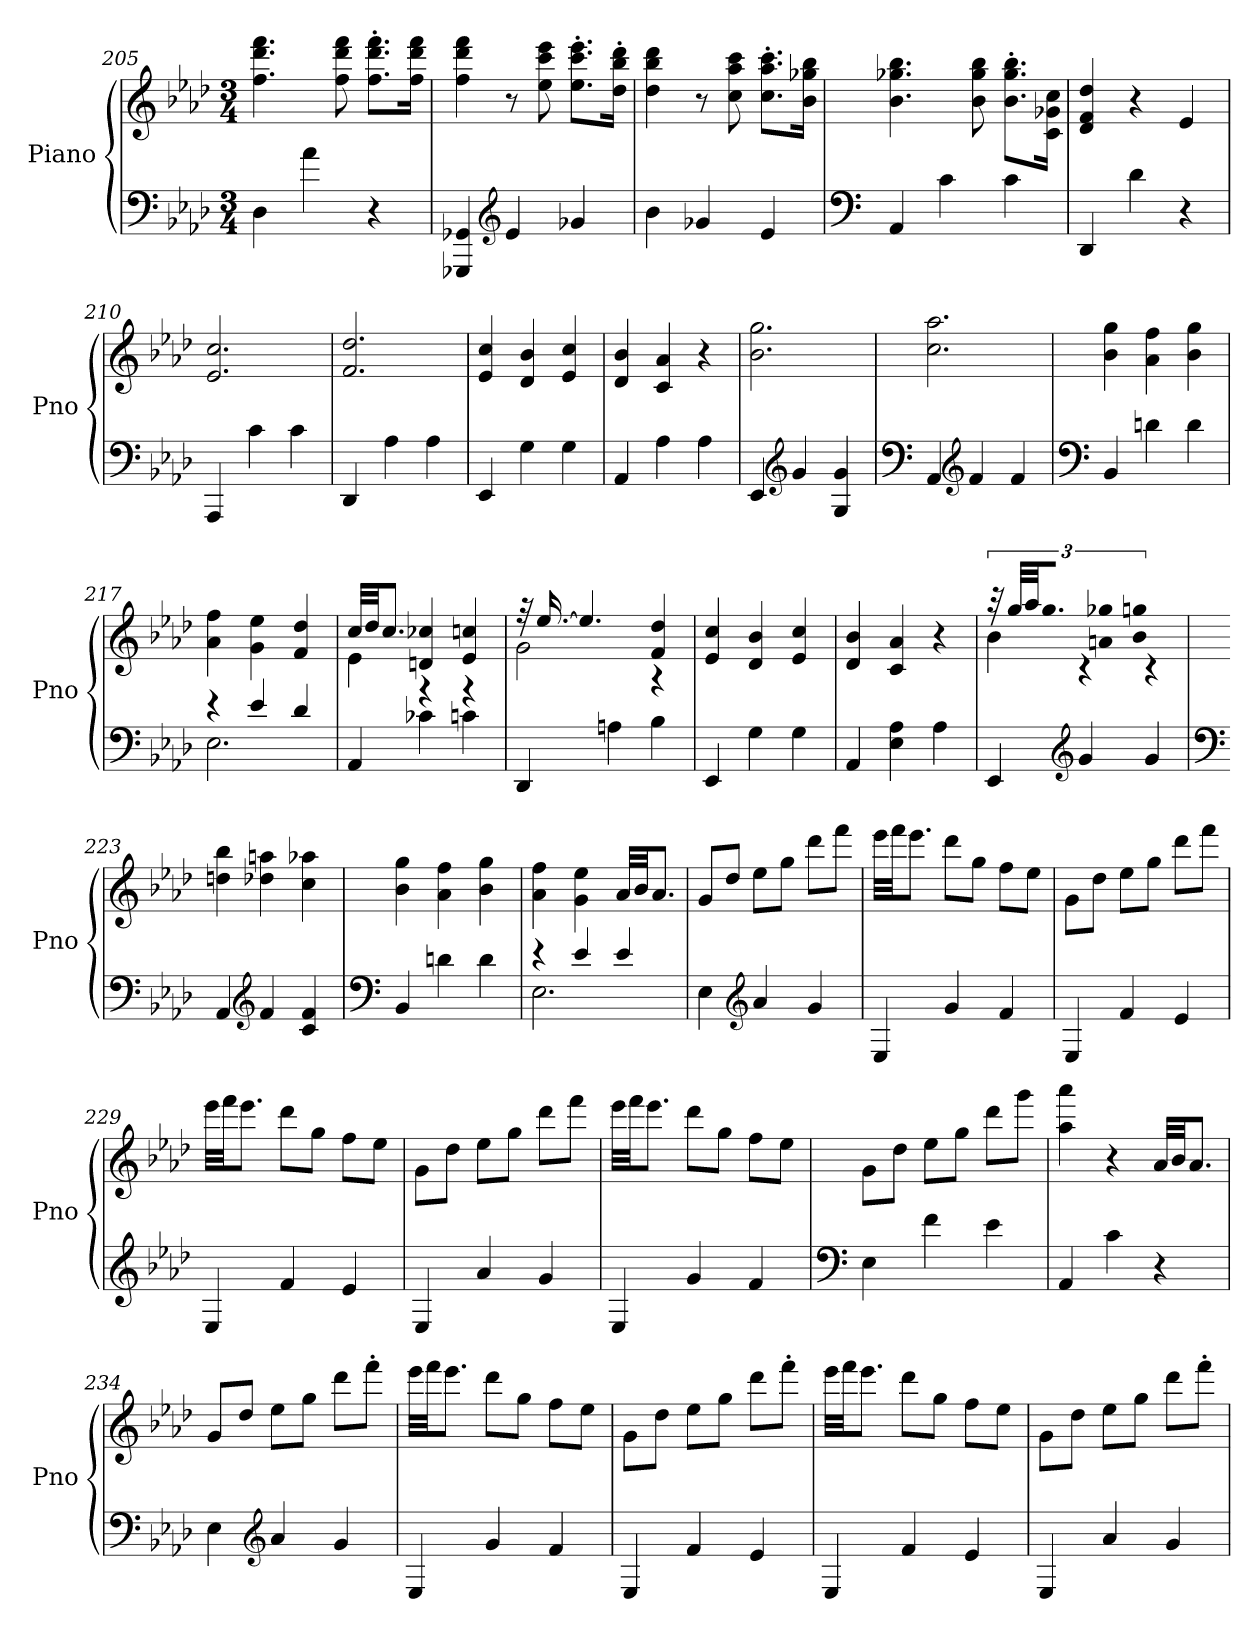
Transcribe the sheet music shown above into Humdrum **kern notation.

**kern	**kern
*part1	*part1
*staff2	*staff1
*I"Piano	*
*I'Pno	*
*clefF4	*clefG2
*k[b-e-a-d-]	*k[b-e-a-d-]
*M3/4	*M3/4
=205	=205
4D-\	4.ff\ 4.ddd-\ 4.fff\
4a-\	.
.	8ff\ 8ddd-\ 8fff\
4r	8.ff'\ 8.ddd-'\ 8.fff'\L
.	16ff\ 16ddd-\ 16fff\Jk
=206	=206
4GGG-X/ 4GG-X/	4ff\ 4ddd-\ 4fff\
*clefG2	*
4e-/	8r
.	8ee-\ 8ccc\ 8eee-\
4g-X/	8.ee-'\ 8.ccc'\ 8.eee-'\L
.	16dd-'\ 16bb-'\ 16ddd-'\Jk
=207	=207
4b-\	4dd-\ 4bb-\ 4ddd-\
4g-X/	8r
.	8cc\ 8aa-\ 8ccc\
4e-/	8.cc'\ 8.aa-'\ 8.ccc'\L
.	16b-\ 16gg-X\ 16bb-\Jk
=208	=208
*clefF4	*
4AA-/	4.b-\ 4.gg-X\ 4.bb-\
4c\	.
.	8b-\ 8gg-\ 8bb-\
4c\	8.b-'\ 8.gg-'\ 8.bb-'\L
.	16c\ 16g-X\ 16cc\Jk
=209	=209
4DD-/	4d-/ 4f/ 4dd-/
4d-\	4r
4r	4e-/
=210	=210
4AAA-/	2.e-/ 2.cc/
4c\	.
4c\	.
=211	=211
4DD-/	2.f/ 2.dd-/
4A-\	.
4A-\	.
=212	=212
4EE-/	4e-/ 4cc/
4G\	4d-/ 4b-/
4G\	4e-/ 4cc/
=213	=213
4AA-/	4d-/ 4b-/
4A-\	4c/ 4a-/
4A-\	4r
=214	=214
4EE-/	2.b-\ 2.gg\
*clefG2	*
4g/	.
4G/ 4g/	.
=215	=215
*clefF4	*
4AA-/	2.cc\ 2.aa-\
*clefG2	*
4f/	.
4f/	.
=216	=216
*clefF4	*
4BB-/	4b-\ 4gg\
4dn\	4a-\ 4ff\
4d\	4b-\ 4gg\
=217	=217
*^	*
4r	2.E-\	4a-\ 4ff\
4e-/	.	4g\ 4ee-\
4d-/	.	4f/ 4dd-/
*v	*v	*
=218	=218
*	*^
4AA-/	32cc/LLL	4e-\
.	32dd-/JJ	.
.	8.cc/J	.
4c-X\	4dn/ 4cc-X/	4r
4cn\	4e-/ 4ccn/	4r
=219	=219	=219
4DD-/	32r	2g\
.	[16.ee-/	.
.	4.ee-/]	.
4An\	.	.
4B-\	4f/ 4dd-/	4r
*	*v	*v
=220	=220
4EE-/	4e-/ 4cc/
4G\	4d-/ 4b-/
4G\	4e-/ 4cc/
=221	=221
4AA-/	4d-/ 4b-/
4E-\ 4A-\	4c/ 4a-/
4A-\	4r
=222	=222
*	*^
4EE-/	48r	4b-\
.	48gg/LLL	.
.	48aa-/JJ	.
.	8.gg/J	.
*clefG2	*	*
4g/	4an/ 4gg-X/	4r
4g/	4b-/ 4ggn/	4r
*	*v	*v
=223	=223
*clefF4	*
4AA-/	4ddn\ 4bb-\
*clefG2	*
4f/	4dd-X\ 4aan\
4c/ 4f/	4cc\ 4aa-X\
=224	=224
*clefF4	*
4BB-/	4b-\ 4gg\
4dn\	4a-\ 4ff\
4d\	4b-\ 4gg\
=225	=225
*^	*
4r	2.E-\	4a-\ 4ff\
4e-/	.	4g\ 4ee-\
4e-/	.	32a-/LLL
.	.	32b-/JJ
.	.	8.a-/J
*v	*v	*
=226	=226
4E-\	8g/L
.	8dd-/J
*clefG2	*
4a-/	8ee-\L
.	8gg\J
4g/	8ddd-\L
.	8fff\J
=227	=227
4E-/	32eee-\LLL
.	32fff\JJ
.	8.eee-\J
4g/	8ddd-\L
.	8gg\J
4f/	8ff\L
.	8ee-\J
=228	=228
4E-/	8g\L
.	8dd-\J
4f/	8ee-\L
.	8gg\J
4e-/	8ddd-\L
.	8fff\J
=229	=229
4E-/	32eee-\LLL
.	32fff\JJ
.	8.eee-\J
4f/	8ddd-\L
.	8gg\J
4e-/	8ff\L
.	8ee-\J
=230	=230
4E-/	8g\L
.	8dd-\J
4a-/	8ee-\L
.	8gg\J
4g/	8ddd-\L
.	8fff\J
=231	=231
4E-/	32eee-\LLL
.	32fff\JJ
.	8.eee-\J
4g/	8ddd-\L
.	8gg\J
4f/	8ff\L
.	8ee-\J
=232	=232
*clefF4	*
4E-\	8g\L
.	8dd-\J
4f\	8ee-\L
.	8gg\J
4e-\	8ddd-\L
.	8ggg\J
=233	=233
4AA-/	4aa-\ 4aaa-\
4c\	4r
4r	32a-/LLL
.	32b-/JJ
.	8.a-/J
=234	=234
4E-\	8g/L
.	8dd-/J
*clefG2	*
4a-/	8ee-\L
.	8gg\J
4g/	8ddd-\L
.	8fff'\J
=235	=235
4E-/	32eee-\LLL
.	32fff\JJ
.	8.eee-\J
4g/	8ddd-\L
.	8gg\J
4f/	8ff\L
.	8ee-\J
=236	=236
4E-/	8g\L
.	8dd-\J
4f/	8ee-\L
.	8gg\J
4e-/	8ddd-\L
.	8fff'\J
=237	=237
4E-/	32eee-\LLL
.	32fff\JJ
.	8.eee-\J
4f/	8ddd-\L
.	8gg\J
4e-/	8ff\L
.	8ee-\J
=238	=238
4E-/	8g\L
.	8dd-\J
4a-/	8ee-\L
.	8gg\J
4g/	8ddd-\L
.	8fff'\J
=	=
*-	*-
